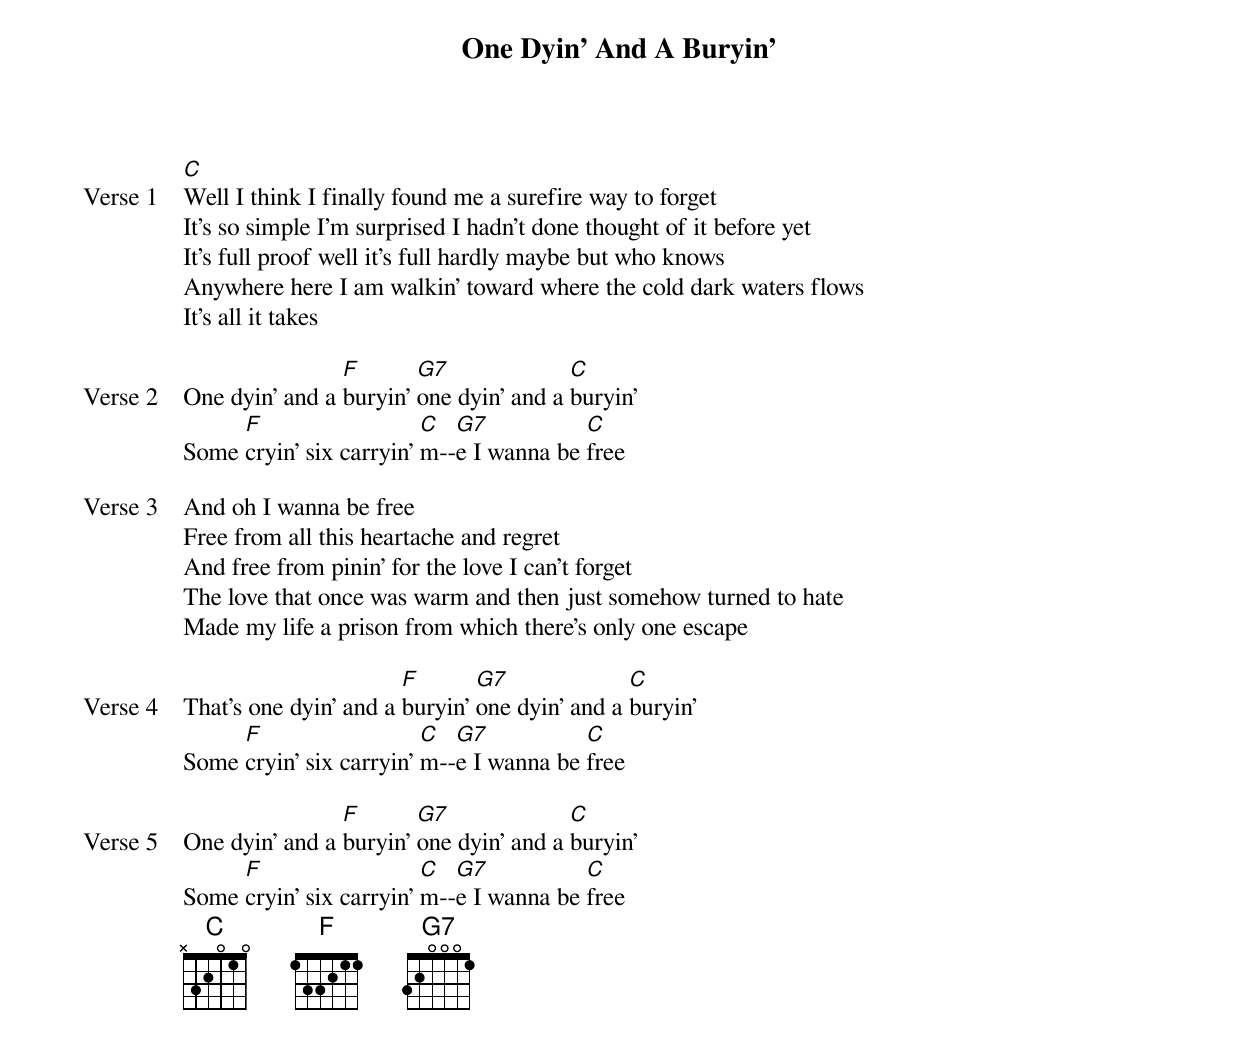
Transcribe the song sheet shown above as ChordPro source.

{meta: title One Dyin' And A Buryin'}
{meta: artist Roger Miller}
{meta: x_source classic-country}
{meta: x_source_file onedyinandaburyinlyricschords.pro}
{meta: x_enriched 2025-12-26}

{start_of_verse: Verse 1}
[C]Well I think I finally found me a surefire way to forget
It's so simple I'm surprised I hadn't done thought of it before yet
It's full proof well it's full hardly maybe but who knows
Anywhere here I am walkin' toward where the cold dark waters flows
It's all it takes
{end_of_verse}

{start_of_verse: Verse 2}
One dyin' and a [F]buryin' [G7]one dyin' and a [C]buryin'
Some [F]cryin' six carryin' [C]m--[G7]e I wanna be [C]free
{end_of_verse}

{start_of_verse: Verse 3}
And oh I wanna be free
Free from all this heartache and regret
And free from pinin' for the love I can't forget
The love that once was warm and then just somehow turned to hate
Made my life a prison from which there's only one escape
{end_of_verse}

{start_of_verse: Verse 4}
That's one dyin' and a [F]buryin' [G7]one dyin' and a [C]buryin'
Some [F]cryin' six carryin' [C]m--[G7]e I wanna be [C]free
{end_of_verse}

{start_of_verse: Verse 5}
One dyin' and a [F]buryin' [G7]one dyin' and a [C]buryin'
Some [F]cryin' six carryin' [C]m--[G7]e I wanna be [C]free
{end_of_verse}
